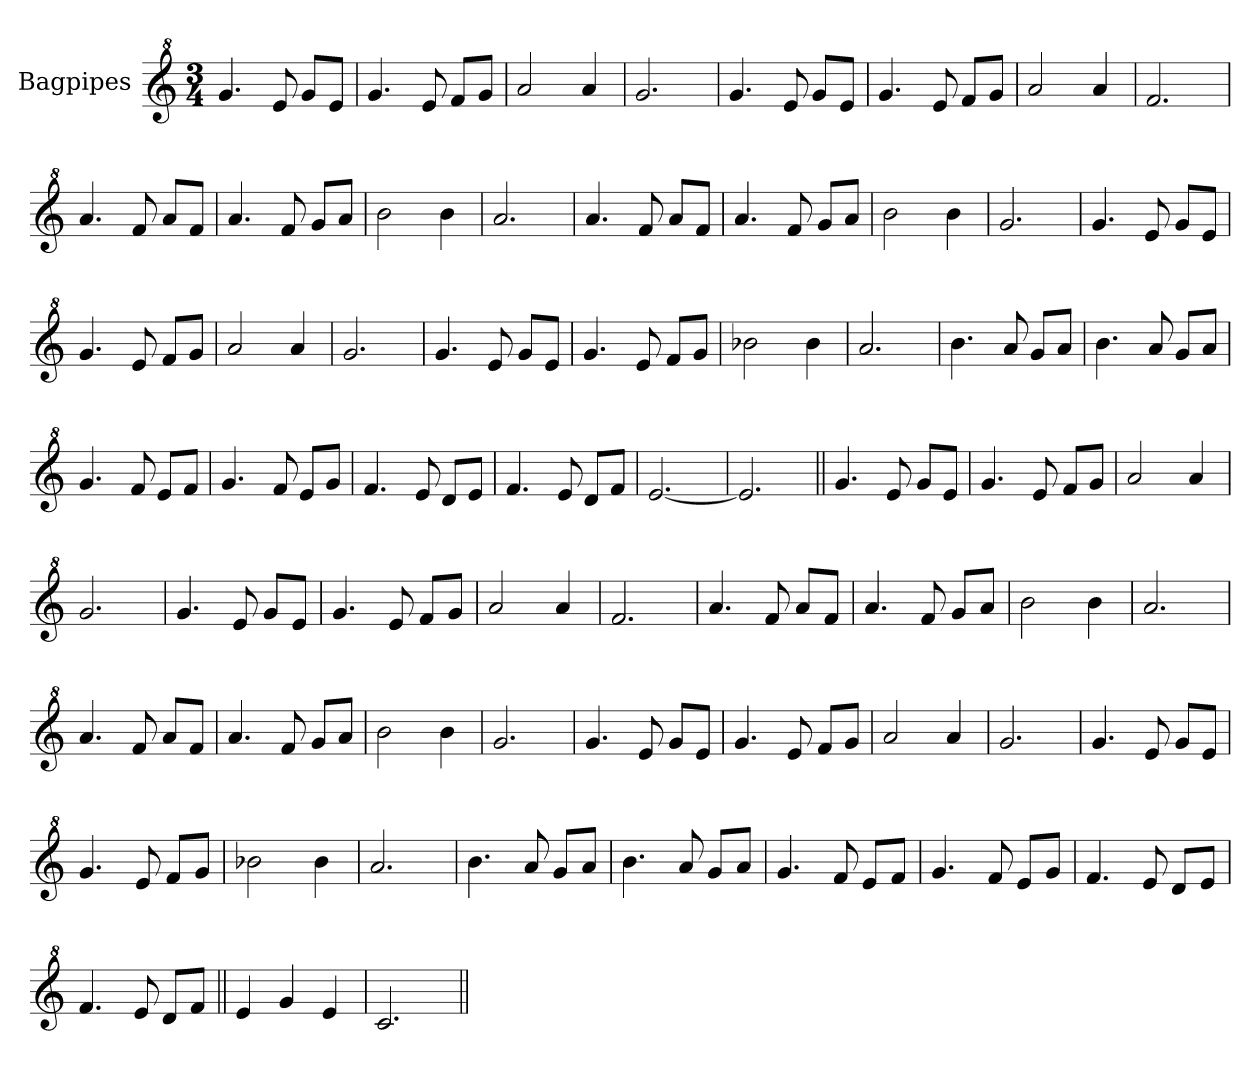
**kern
*part1
*staff1
*I"Bagpipes
*I'Bag
*clefG^2
*k[]
*M3/4
=
4.gg
8ee
8ggL
8eeJ
=
4.gg
8ee
8ffL
8ggJ
=
2aa
4aa
=
2.gg
=
4.gg
8ee
8ggL
8eeJ
=
4.gg
8ee
8ffL
8ggJ
=
2aa
4aa
=
2.ff
=
4.aa
8ff
8aaL
8ffJ
=
4.aa
8ff
8ggL
8aaJ
=
2bb
4bb
=
2.aa
=
4.aa
8ff
8aaL
8ffJ
=
4.aa
8ff
8ggL
8aaJ
=
2bb
4bb
=
2.gg
=
4.gg
8ee
8ggL
8eeJ
=
4.gg
8ee
8ffL
8ggJ
=
2aa
4aa
=
2.gg
=
4.gg
8ee
8ggL
8eeJ
=
4.gg
8ee
8ffL
8ggJ
=
2bb-X
4bb-
=
2.aa
=
4.bb
8aa
8ggL
8aaJ
=
4.bb
8aa
8ggL
8aaJ
=
4.gg
8ff
8eeL
8ffJ
=
4.gg
8ff
8eeL
8ggJ
=
4.ff
8ee
8ddL
8eeJ
=
4.ff
8ee
8ddL
8ffJ
=
[2.ee
=
2.ee]
=||
4.gg
8ee
8ggL
8eeJ
=
4.gg
8ee
8ffL
8ggJ
=
2aa
4aa
=
2.gg
=
4.gg
8ee
8ggL
8eeJ
=
4.gg
8ee
8ffL
8ggJ
=
2aa
4aa
=
2.ff
=
4.aa
8ff
8aaL
8ffJ
=
4.aa
8ff
8ggL
8aaJ
=
2bb
4bb
=
2.aa
=
4.aa
8ff
8aaL
8ffJ
=
4.aa
8ff
8ggL
8aaJ
=
2bb
4bb
=
2.gg
=
4.gg
8ee
8ggL
8eeJ
=
4.gg
8ee
8ffL
8ggJ
=
2aa
4aa
=
2.gg
=
4.gg
8ee
8ggL
8eeJ
=
4.gg
8ee
8ffL
8ggJ
=
2bb-X
4bb-
=
2.aa
=
4.bb
8aa
8ggL
8aaJ
=
4.bb
8aa
8ggL
8aaJ
=
4.gg
8ff
8eeL
8ffJ
=
4.gg
8ff
8eeL
8ggJ
=
4.ff
8ee
8ddL
8eeJ
=
4.ff
8ee
8ddL
8ffJ
=||
4ee
4gg
4ee
=
2.cc
=||
*-
